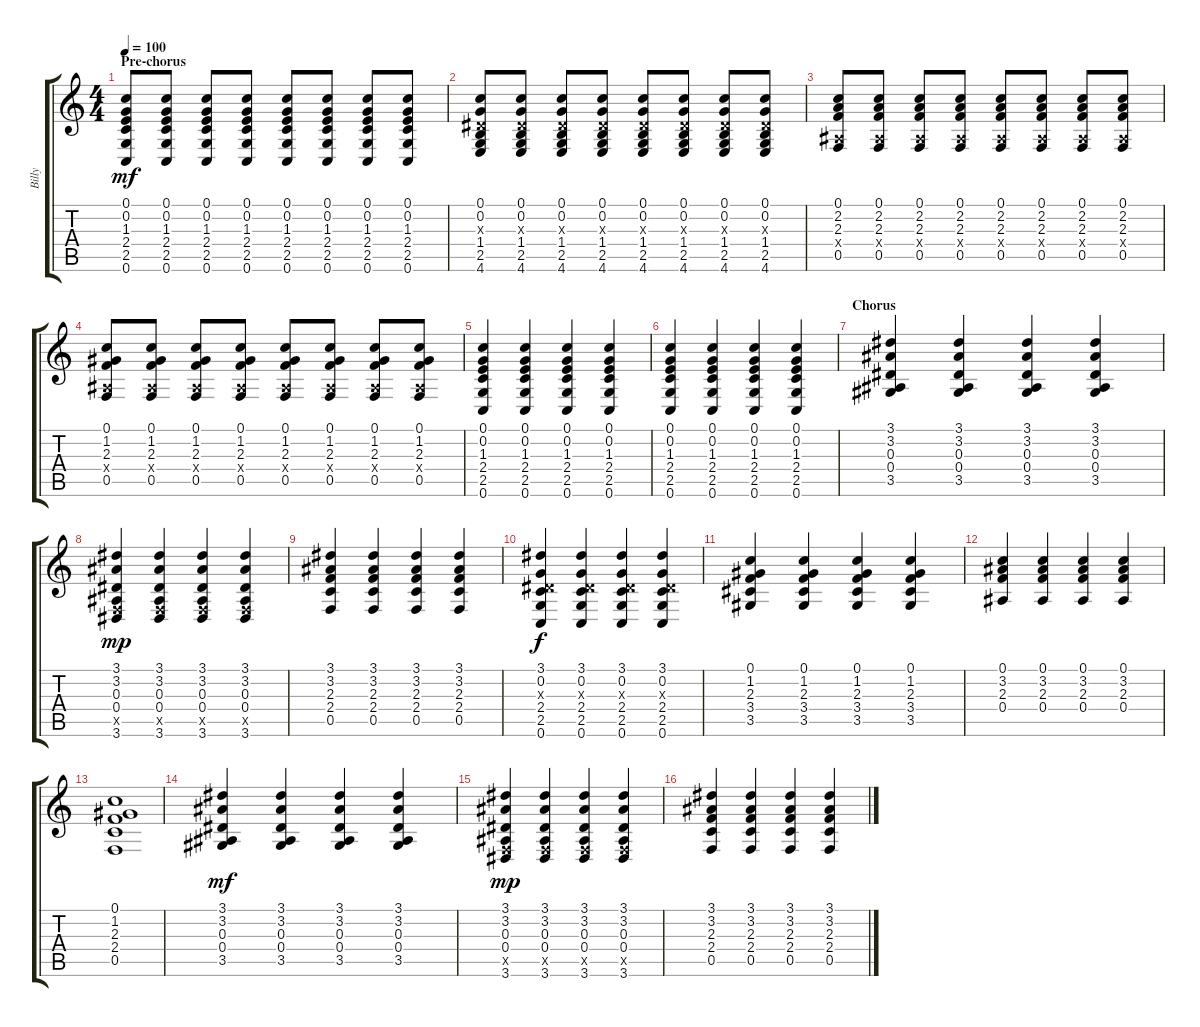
\track ("Billy" "Billy") {instrument distortionguitar}
\staff {score tabs}
\tuning (C4 G3 Eb3 Bb2 F2 C2) {hide}
\ts (4 4)
\section ("" "Pre-chorus")
\tempo 100
\clef g2
\ks c
(0.1 0.2 1.3 2.4 2.5 0.6).8{dy mf} (0.1 0.2 1.3 2.4 2.5 0.6).8 (0.1 0.2 1.3 2.4 2.5 0.6).8 (0.1 0.2 1.3 2.4 2.5 0.6).8 (0.1 0.2 1.3 2.4 2.5 0.6).8 (0.1 0.2 1.3 2.4 2.5 0.6).8 (0.1 0.2 1.3 2.4 2.5 0.6).8 (0.1 0.2 1.3 2.4 2.5 0.6).8 |
(0.1 0.2 0.3{x} 1.4 2.5 4.6).8 (0.1 0.2 0.3{x} 1.4 2.5 4.6).8 (0.1 0.2 0.3{x} 1.4 2.5 4.6).8 (0.1 0.2 0.3{x} 1.4 2.5 4.6).8 (0.1 0.2 0.3{x} 1.4 2.5 4.6).8 (0.1 0.2 0.3{x} 1.4 2.5 4.6).8 (0.1 0.2 0.3{x} 1.4 2.5 4.6).8 (0.1 0.2 0.3{x} 1.4 2.5 4.6).8 |
(0.1 2.2 2.3 0.4{x} 0.5).8 (0.1 2.2 2.3 0.4{x} 0.5).8 (0.1 2.2 2.3 0.4{x} 0.5).8 (0.1 2.2 2.3 0.4{x} 0.5).8 (0.1 2.2 2.3 0.4{x} 0.5).8 (0.1 2.2 2.3 0.4{x} 0.5).8 (0.1 2.2 2.3 0.4{x} 0.5).8 (0.1 2.2 2.3 0.4{x} 0.5).8 |
(0.1 1.2 2.3 0.4{x} 0.5).8 (0.1 1.2 2.3 0.4{x} 0.5).8 (0.1 1.2 2.3 0.4{x} 0.5).8 (0.1 1.2 2.3 0.4{x} 0.5).8 (0.1 1.2 2.3 0.4{x} 0.5).8 (0.1 1.2 2.3 0.4{x} 0.5).8 (0.1 1.2 2.3 0.4{x} 0.5).8 (0.1 1.2 2.3 0.4{x} 0.5).8 |
(0.1 0.2 1.3 2.4 2.5 0.6).4 (0.1 0.2 1.3 2.4 2.5 0.6).4 (0.1 0.2 1.3 2.4 2.5 0.6).4 (0.1 0.2 1.3 2.4 2.5 0.6).4 |
(0.1 0.2 1.3 2.4 2.5 0.6).4 (0.1 0.2 1.3 2.4 2.5 0.6).4 (0.1 0.2 1.3 2.4 2.5 0.6).4 (0.1 0.2 1.3 2.4 2.5 0.6).4 |
\section ("" "Chorus")
(3.1 3.2 0.3 0.4 3.5).4 (3.1 3.2 0.3 0.4 3.5).4 (3.1 3.2 0.3 0.4 3.5).4 (3.1 3.2 0.3 0.4 3.5).4 |
(3.1 3.2 0.3 0.4 0.5{x} 3.6).4{dy mp} (3.1 3.2 0.3 0.4 0.5{x} 3.6).4 (3.1 3.2 0.3 0.4 0.5{x} 3.6).4 (3.1 3.2 0.3 0.4 0.5{x} 3.6).4 |
(3.1 3.2 2.3 2.4 0.5).4 (3.1 3.2 2.3 2.4 0.5).4 (3.1 3.2 2.3 2.4 0.5).4 (3.1 3.2 2.3 2.4 0.5).4 |
(3.1 0.2 0.3{x} 2.4 2.5 0.6).4{dy f} (3.1 0.2 0.3{x} 2.4 2.5 0.6).4 (3.1 0.2 0.3{x} 2.4 2.5 0.6).4 (3.1 0.2 0.3{x} 2.4 2.5 0.6).4 |
(0.1 1.2 2.3 3.4 3.5).4 (0.1 1.2 2.3 3.4 3.5).4 (0.1 1.2 2.3 3.4 3.5).4 (0.1 1.2 2.3 3.4 3.5).4 |
(0.1 3.2 2.3 0.4).4 (0.1 3.2 2.3 0.4).4 (0.1 3.2 2.3 0.4).4 (0.1 3.2 2.3 0.4).4 |
(0.1 1.2 2.3 2.4 0.5).1 |
(3.1 3.2 0.3 0.4 3.5).4{dy mf} (3.1 3.2 0.3 0.4 3.5).4 (3.1 3.2 0.3 0.4 3.5).4 (3.1 3.2 0.3 0.4 3.5).4 |
(3.1 3.2 0.3 0.4 0.5{x} 3.6).4{dy mp} (3.1 3.2 0.3 0.4 0.5{x} 3.6).4 (3.1 3.2 0.3 0.4 0.5{x} 3.6).4 (3.1 3.2 0.3 0.4 0.5{x} 3.6).4 |
(3.1 3.2 2.3 2.4 0.5).4 (3.1 3.2 2.3 2.4 0.5).4 (3.1 3.2 2.3 2.4 0.5).4 (3.1 3.2 2.3 2.4 0.5).4
